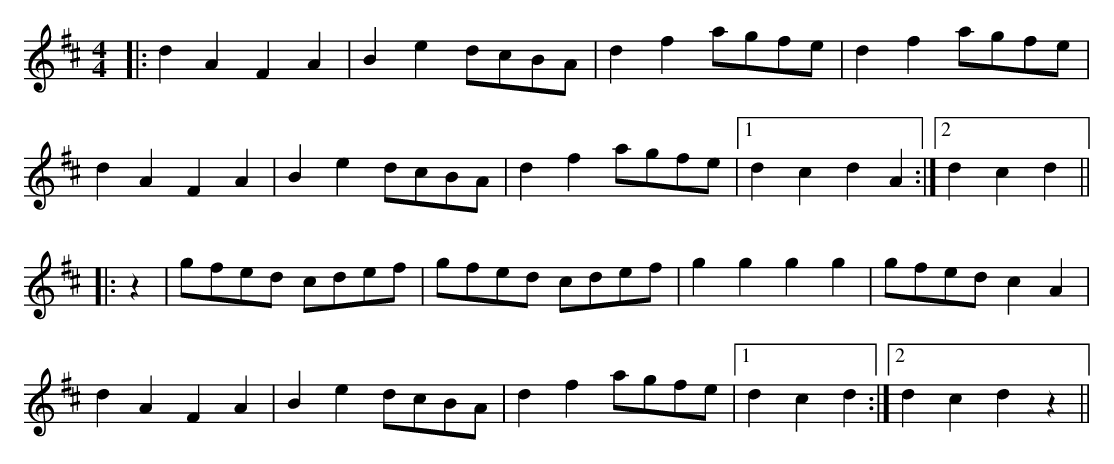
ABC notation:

X:1
M:4/4
K:D
|:d2 A2 F2 A2|B2 e2 dcBA|d2 f2 agfe|d2 f2 agfe|
d2 A2 F2 A2|B2 e2 dcBA|d2 f2 agfe|1 d2 c2 d2 A2:|2 d2 c2 d2||
|:z2|gfed cdef|gfed cdef|g2 g2 g2 g2|gfed c2 A2|
d2 A2 F2 A2|B2 e2 dcBA|d2 f2 agfe|1 d2 c2 d2:|2 d2 c2 d2 z2||
